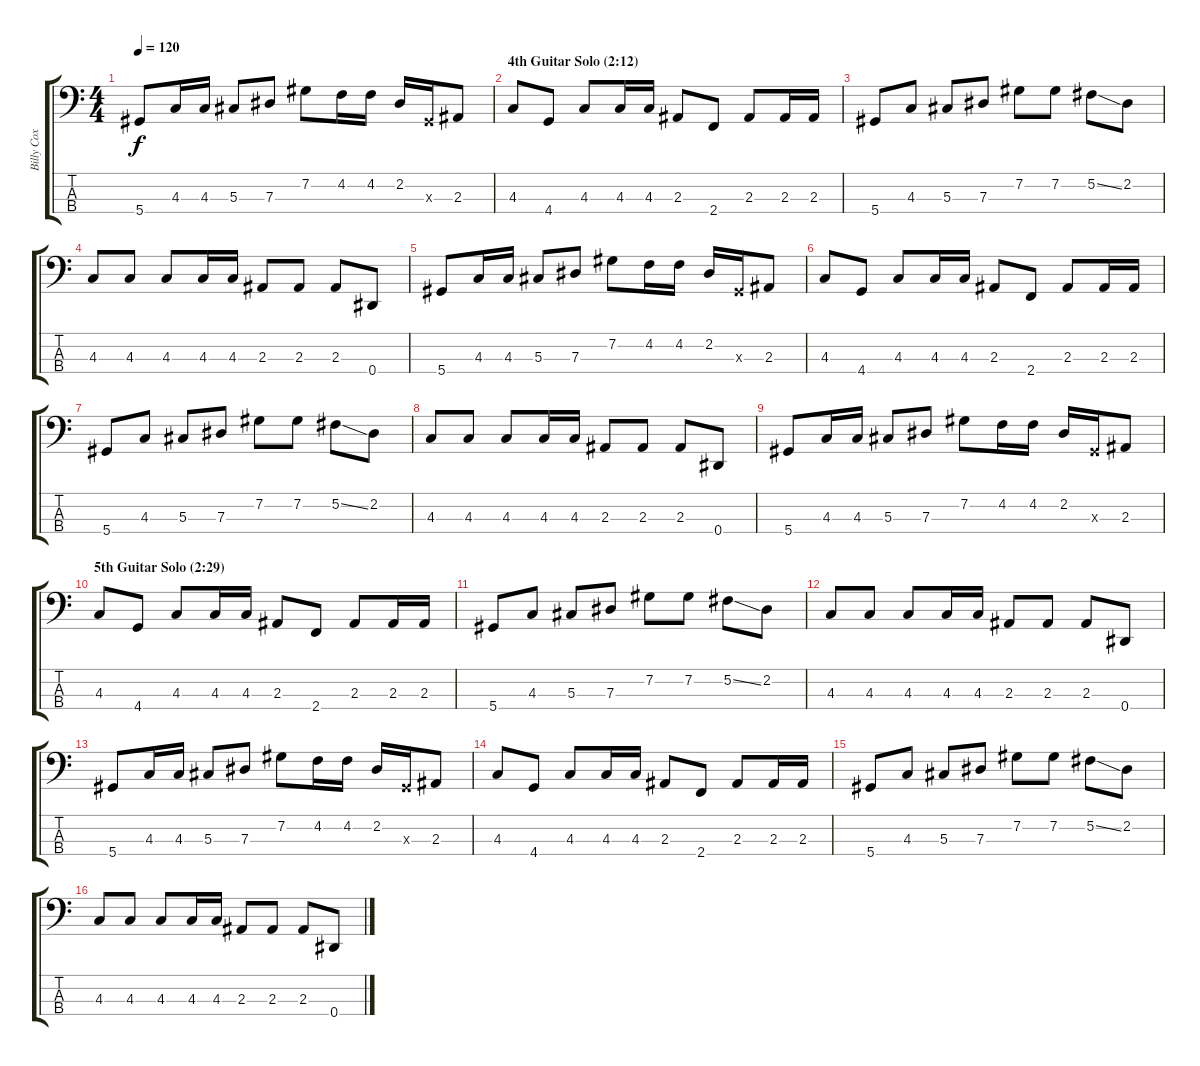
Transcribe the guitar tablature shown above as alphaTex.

\track ("Billy Cox" "Billy Cox") {instrument electricbassfinger}
\staff {score tabs}
\tuning (Gb2 Db2 Ab1 Eb1) {hide}
\ts (4 4)
\tempo 120
\clef f4
\ks c
5.4.8{dy f} 4.3.16 4.3.16 5.3.8 7.3.8 7.2.8 4.2.16 4.2.16 2.2.16 0.3{x}.16 2.3.8 |
\section ("" "4th Guitar Solo (2:12)")
4.3.8 4.4.8 4.3.8 4.3.16 4.3.16 2.3.8 2.4.8 2.3.8 2.3.16 2.3.16 |
5.4.8 4.3.8 5.3.8 7.3.8 7.2.8 7.2.8 5.2{ss}.8 2.2.8 |
4.3.8 4.3.8 4.3.8 4.3.16 4.3.16 2.3.8 2.3.8 2.3.8 0.4.8 |
5.4.8 4.3.16 4.3.16 5.3.8 7.3.8 7.2.8 4.2.16 4.2.16 2.2.16 0.3{x}.16 2.3.8 |
4.3.8 4.4.8 4.3.8 4.3.16 4.3.16 2.3.8 2.4.8 2.3.8 2.3.16 2.3.16 |
5.4.8 4.3.8 5.3.8 7.3.8 7.2.8 7.2.8 5.2{ss}.8 2.2.8 |
4.3.8 4.3.8 4.3.8 4.3.16 4.3.16 2.3.8 2.3.8 2.3.8 0.4.8 |
5.4.8 4.3.16 4.3.16 5.3.8 7.3.8 7.2.8 4.2.16 4.2.16 2.2.16 0.3{x}.16 2.3.8 |
\section ("" "5th Guitar Solo (2:29)")
4.3.8 4.4.8 4.3.8 4.3.16 4.3.16 2.3.8 2.4.8 2.3.8 2.3.16 2.3.16 |
5.4.8 4.3.8 5.3.8 7.3.8 7.2.8 7.2.8 5.2{ss}.8 2.2.8 |
4.3.8 4.3.8 4.3.8 4.3.16 4.3.16 2.3.8 2.3.8 2.3.8 0.4.8 |
5.4.8 4.3.16 4.3.16 5.3.8 7.3.8 7.2.8 4.2.16 4.2.16 2.2.16 0.3{x}.16 2.3.8 |
4.3.8 4.4.8 4.3.8 4.3.16 4.3.16 2.3.8 2.4.8 2.3.8 2.3.16 2.3.16 |
5.4.8 4.3.8 5.3.8 7.3.8 7.2.8 7.2.8 5.2{ss}.8 2.2.8 |
4.3.8 4.3.8 4.3.8 4.3.16 4.3.16 2.3.8 2.3.8 2.3.8 0.4.8
